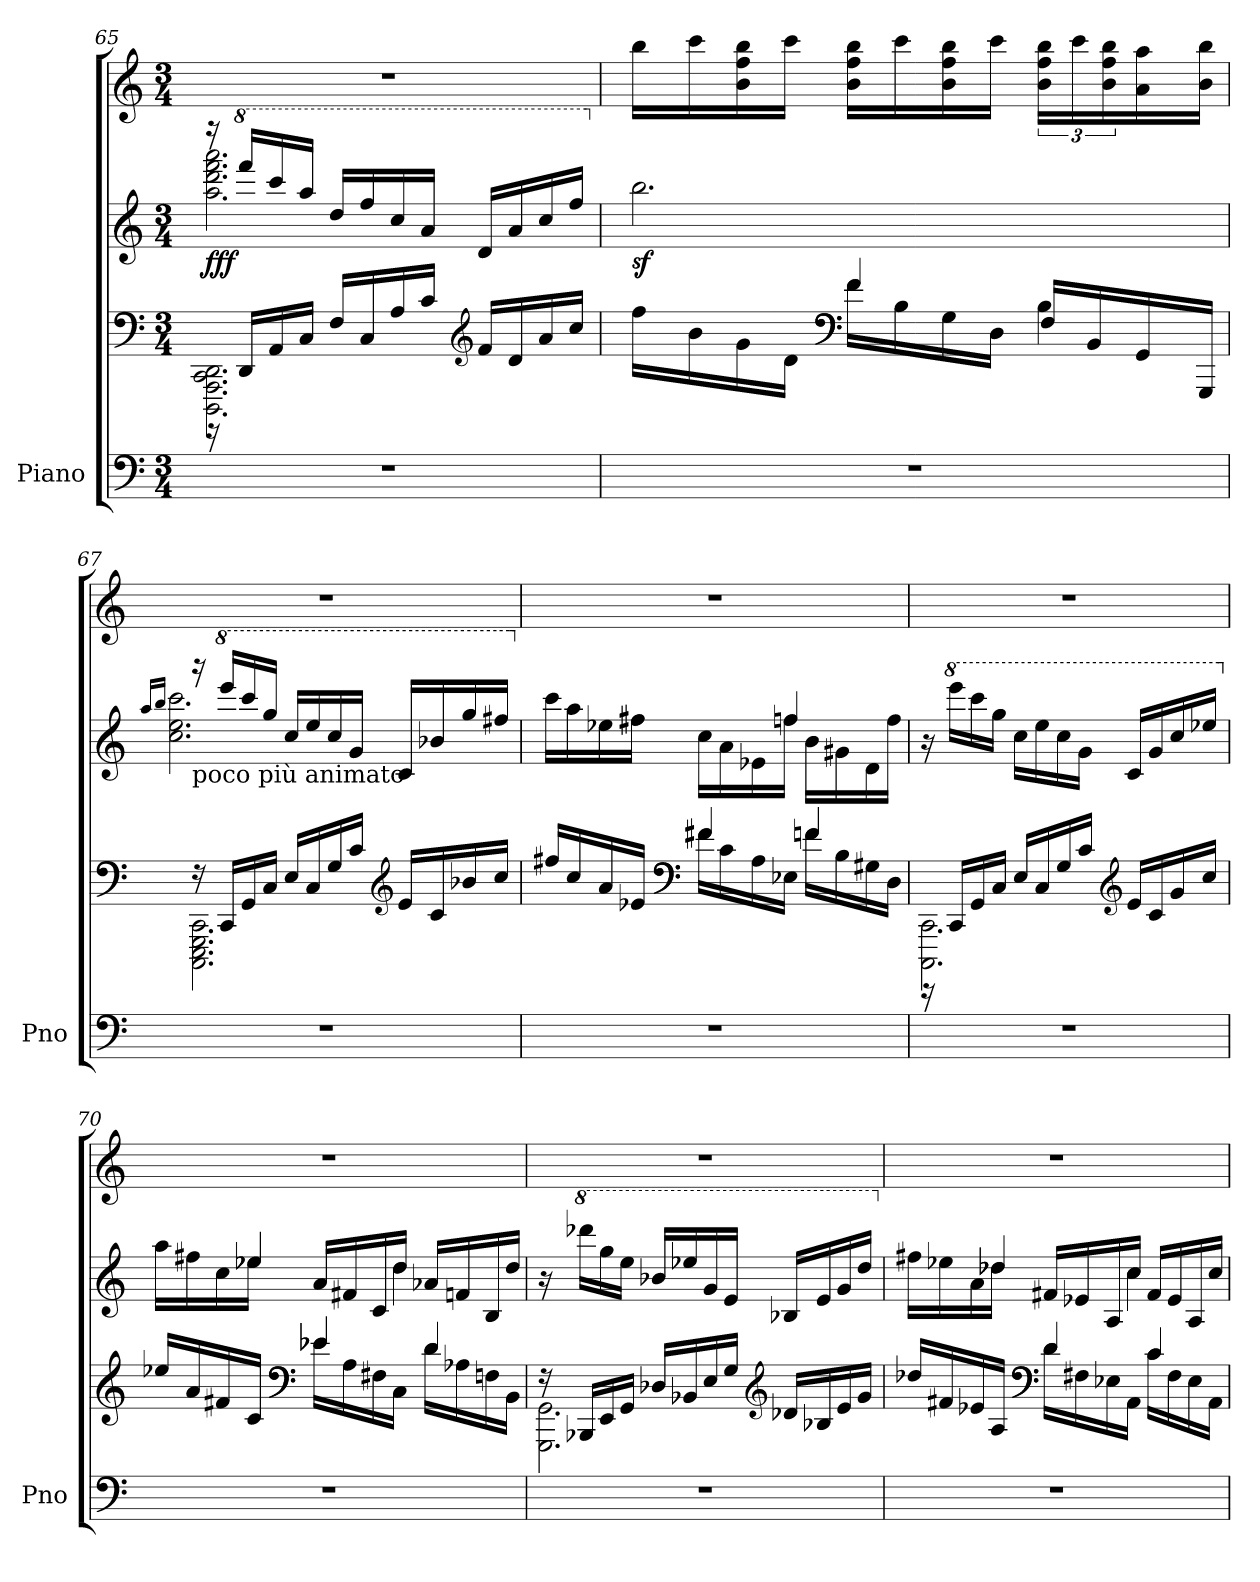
**kern	**kern	**kern	**kern	**dynam
*part1	*part1	*part1	*part1	*part1
*staff4	*staff3	*staff2	*staff1	*staff1/2/3/4
*I"Piano	*	*	*	*
*I'Pno	*	*	*	*
!!LO:PB:g=z
*clefF4	*clefF4	*clefG2	*clefG2	*
*k[]	*k[]	*k[]	*k[]	*
*C:	*C:	*C:	*C:	*
*M3/4	*M3/4	*M3/4	*M3/4	*
=65	=65	=65	=65	=65
*	*^	*^	*	*
!	!	!	!	!	!	!LO:DY:b=2
2.r	2.DDD\ 2.AAA\ 2.CC\ 2.DD\	16r	16rffff	2.aa\ 2.ddd\ 2.fff\ 2.aaa\	2.r	fff
*	*	*	*8va	*	*	*
.	.	16DD/LL	16ffff/LL	.	.	.
.	.	16AA/	16cccc/	.	.	.
.	.	16C/JJ	16aaa/JJ	.	.	.
.	.	16F/LL	16ddd/LL	.	.	.
.	.	16C/	16fff/	.	.	.
.	.	16A/	16ccc/	.	.	.
.	.	16c/JJ	16aa/JJ	.	.	.
*	*clefG2	*	*	*	*	*
.	.	16f/LL	16dd/LL	.	.	.
.	.	16d/	16aa/	.	.	.
.	.	16a/	16ccc/	.	.	.
.	.	16cc/JJ	16fff/JJ	.	.	.
=66	=66	=66	=66	=66	=66	=66
*	*	*	*X8va	*	*	*
!	!	!	!	!	!	!LO:DY:b=2
2.r	4ryy	16ff\LL	2.bb\	32bbyy	16bb\LL	sf
.	.	.	.	32cccyy	.	.
.	.	16b\	.	32bbyy	16ccc\	.
.	.	.	.	32cccyy	.	.
.	.	16g\	.	32bbyy	16b\ 16ff\ 16bb\	.
.	.	.	.	32cccyy	.	.
.	.	16d\JJ	.	32bbyy	16ccc\JJ	.
.	.	.	.	32cccyy	.	.
*	*clefF4	*	*	*	*	*
.	4f/	16f\LL	.	32bbyy	16b\ 16ff\ 16bb\LL	.
.	.	.	.	32cccyy	.	.
.	.	16B\	.	32bbyy	16ccc\	.
.	.	.	.	32cccyy	.	.
.	.	16G\	.	32bbyy	16b\ 16ff\ 16bb\	.
.	.	.	.	32cccyy	.	.
.	.	16D\JJ	.	32bbyy	16ccc\JJ	.
.	.	.	.	32cccyy	.	.
.	4B\	16F/LL	.	32bbyy	24b\ 24ff\ 24bb\LL	.
.	.	.	.	32cccyy	.	.
.	.	.	.	.	24ccc\	.
.	.	16BB/	.	32bbyy	.	.
.	.	.	.	.	24b\ 24ff\ 24bb\	.
.	.	.	.	32cccyy	.	.
.	.	16GG/	.	48bbyy	16a\ 16aa\	.
.	.	.	.	48cccyy	.	.
.	.	.	.	48bbyy	.	.
.	.	16GGG/JJ	.	16ryy	16b\ 16bb\JJ	.
=67	=67	=67	=67	=67	=67	=67
.	.	.	.	16qaa/LL	.	.
.	.	.	.	16qbb/JJ	.	.
*	*	*	*	*^	*	*
!	!	!	!LO:TX:b:t=poco più animato	!	!	!	!
2.r	2.CCC\ 2.EEE\ 2.GGG\ 2.CC\	16rF	16rbbb	8cc\yy	2.cc\ 2.ee\ 2.ccc\	2.r	.
*	*	*	*8va	*	*	*	*
.	.	16CC/LL	16eeee/LL	.	.	.	.
.	.	16GG/	16cccc/	8ryy	.	.	.
.	.	16C/JJ	16ggg/JJ	.	.	.	.
.	.	16E/LL	16ccc/LL	2ryy	.	.	.
.	.	16C/	16eee/	.	.	.	.
.	.	16G/	16ccc/	.	.	.	.
.	.	16c/JJ	16gg/JJ	.	.	.	.
*	*clefG2	*	*	*	*	*	*
.	.	16e/LL	16cc/LL	.	.	.	.
.	.	16c/	16bb-X/	.	.	.	.
.	.	16b-X/	16ggg/	.	.	.	.
.	.	16cc/JJ	16fff#X/JJ	.	.	.	.
*	*	*	*v	*v	*v	*	*
!!LO:LB:g=z
=68	=68	=68	=68	=68	=68
*	*	*	*X8va	*	*
*	*	*	*^	*	*
2.r	4ryy	16ff#X/LL	16ccc\LL	8.ryy	2.r	.
.	.	16cc/	16aa\	.	.	.
.	.	16a/	16ee-X\	.	.	.
.	.	16e-X/JJ	16ff#\JJ	4ff#X\	.	.
*	*clefF4	*	*	*	*	*
.	4f#X/	16f#\LL	16cc\LL	.	.	.
.	.	16c\	16a\	.	.	.
.	.	16A\	16e-X\	.	.	.
.	.	16E-X\JJ	16ff\JJ	4ff/	.	.
.	4fn/	16f\LL	16b\LL	.	.	.
.	.	16B\	16g#X\	.	.	.
.	.	16G#X\	16d\	.	.	.
.	.	16D\JJ	16ff\JJ	16ryy	.	.
*	*	*	*v	*v	*	*
=69	=69	=69	=69	=69	=69
2.r	2.CCC\ 2.CC\	16r	16r	2.r	.
*	*	*	*8va	*	*
.	.	16CC/LL	16eeee\LL	.	.
.	.	16GG/	16cccc\	.	.
.	.	16C/JJ	16ggg\JJ	.	.
.	.	16E/LL	16ccc\LL	.	.
.	.	16C/	16eee\	.	.
.	.	16G/	16ccc\	.	.
.	.	16c/JJ	16gg\JJ	.	.
*	*clefG2	*	*	*	*
.	.	16e/LL	16cc/LL	.	.
.	.	16c/	16gg/	.	.
.	.	16g/	16ccc/	.	.
.	.	16cc/JJ	16eee-X/JJ	.	.
=70	=70	=70	=70	=70	=70
*	*	*	*X8va	*	*
*	*	*	*^	*	*
2.r	4ryy	16ee-X/LL	16aa\LL	8.ryy	2.r	.
.	.	16a/	16ff#X\	.	.	.
.	.	16f#X/	16cc\	.	.	.
.	.	16c/JJ	16ee-\JJ	4ee-X/	.	.
*	*clefF4	*	*	*	*	*
.	4e-/	16e-\LL	16a/LL	.	.	.
.	.	16A\	16f#X/	.	.	.
.	.	16F#X\	16c/	.	.	.
.	.	16C\JJ	16dd/JJ	4dd\	.	.
.	4d/	16d\LL	16a-X/LL	.	.	.
.	.	16A-X\	16fn/	.	.	.
.	.	16Fn\	16B/	.	.	.
.	.	16BB\JJ	16dd/JJ	16ryy	.	.
*	*	*	*v	*v	*	*
!!LO:LB:g=z
=71	=71	=71	=71	=71	=71
2.r	2.GGG\ 2.GG\	16rF	16r	2.r	.
*	*	*	*8va	*	*
.	.	16BBB-X/LL	16dddd-X\LL	.	.
.	.	16EE/	16ggg\	.	.
.	.	16GG/JJ	16eee\JJ	.	.
.	.	16D-X/LL	16bb-X/LL	.	.
.	.	16BB-X/	16eee-X/	.	.
.	.	16E/	16gg/	.	.
.	.	16G/JJ	16ee/JJ	.	.
*	*clefG2	*	*	*	*
.	.	16d-X/LL	16b-X/LL	.	.
.	.	16B-X/	16ee/	.	.
.	.	16e/	16gg/	.	.
.	.	16g/JJ	16ddd/JJ	.	.
=72	=72	=72	=72	=72	=72
*	*	*	*X8va	*	*
*	*	*	*^	*	*
2.r	4ryy	16dd-X/LL	16ff#X\LL	8.ryy	2.r	.
.	.	16f#X/	16ee-X\	.	.	.
.	.	16e-X/	16a\	.	.	.
.	.	16A/JJ	16dd-\JJ	4dd-X/	.	.
*	*clefF4	*	*	*	*	*
.	4d/	16d\LL	16f#X/LL	.	.	.
.	.	16F#X\	16e-X/	.	.	.
.	.	16E-X\	16A/	.	.	.
.	.	16AA\JJ	16cc/JJ	4cc\	.	.
.	4c/	16c\LL	16f#/LL	.	.	.
.	.	16F#\	16e-/	.	.	.
.	.	16E-\	16A/	.	.	.
.	.	16AA\JJ	16cc/JJ	16ryy	.	.
*	*v	*v	*	*	*	*
*	*	*v	*v	*	*
=	=	=	=	=
*-	*-	*-	*-	*-
